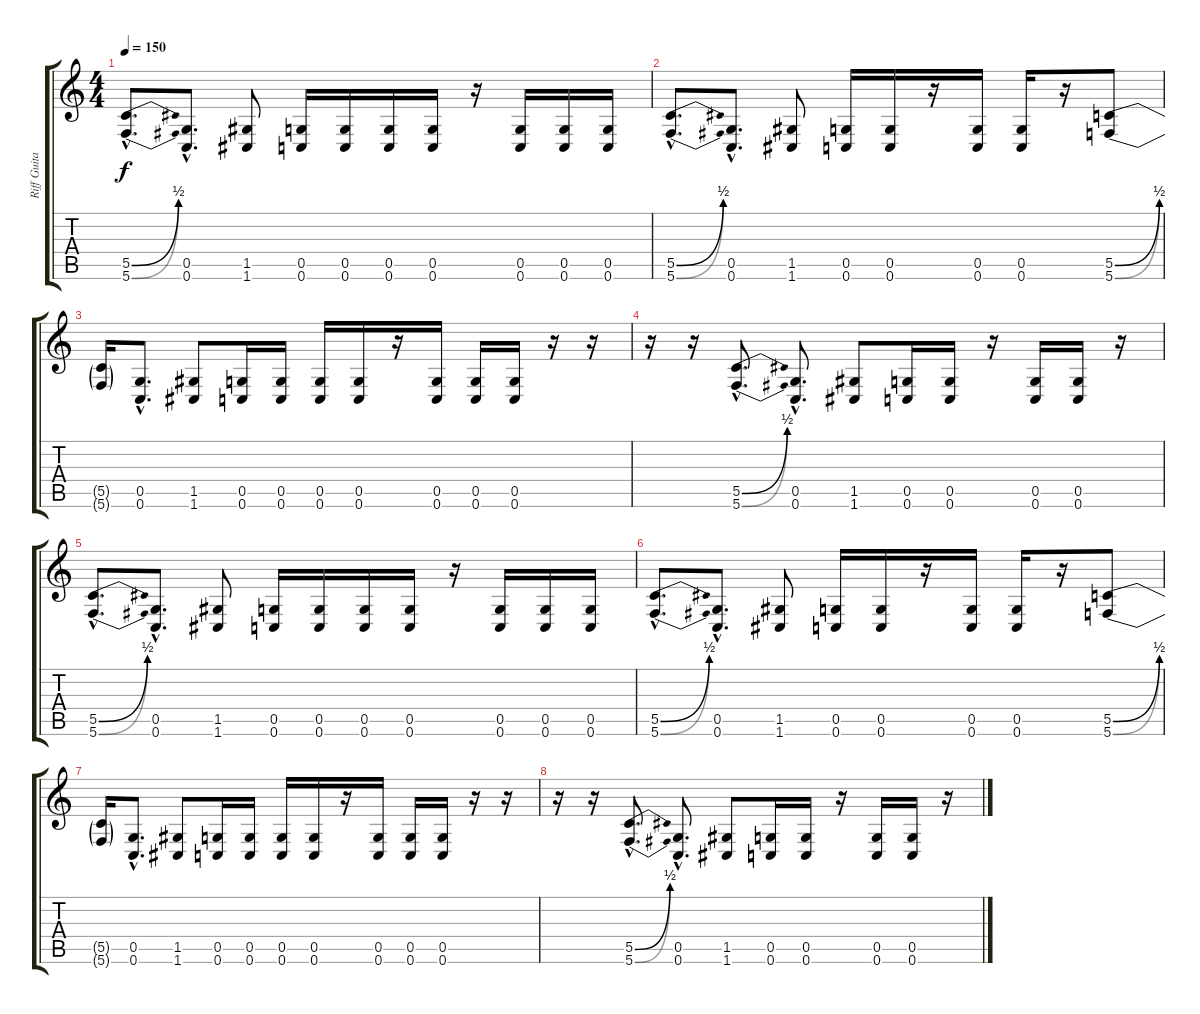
\track ("Riff Guitar" "Riff Guita") {instrument overdrivenguitar}
\staff {score tabs}
\tuning (D4 A3 F3 C3 G2 C2) {hide}
\ts (4 4)
\tempo 150
\clef g2
\ks c
(5.5{be (bend 0 0 60 2) hac} 5.6{be (bend 0 0 60 2) hac}).8{d dy f} (0.5{hac} 0.6{hac}).8{d} (1.5 1.6).8 (0.5 0.6).16 (0.5 0.6).16 (0.5 0.6).16 (0.5 0.6).16 r.16 (0.5 0.6).16 (0.5 0.6).16 (0.5 0.6).16 |
(5.5{be (bend 0 0 60 2) hac} 5.6{be (bend 0 0 60 2) hac}).8{d} (0.5{hac} 0.6{hac}).8{d} (1.5 1.6).8 (0.5 0.6).16 (0.5 0.6).16 r.16 (0.5 0.6).16 (0.5 0.6).16 r.16 (5.5{be (bend 0 0 60 2)} 5.6{be (bend 0 0 60 2)}).8 |
(5.5{t} 5.6{t}).16 (0.5{hac} 0.6{hac}).8{d} (1.5 1.6).8 (0.5 0.6).16 (0.5 0.6).16 (0.5 0.6).16 (0.5 0.6).16 r.16 (0.5 0.6).16 (0.5 0.6).16 (0.5 0.6).16 r.16 r.16 |
r.16 r.16 (5.5{be (bend 0 0 60 2) hac} 5.6{be (bend 0 0 60 2) hac}).8{d} (0.5{hac} 0.6{hac}).8{d} (1.5 1.6).8 (0.5 0.6).16 (0.5 0.6).16 r.16 (0.5 0.6).16 (0.5 0.6).16 r.16 |
(5.5{be (bend 0 0 60 2) hac} 5.6{be (bend 0 0 60 2) hac}).8{d} (0.5{hac} 0.6{hac}).8{d} (1.5 1.6).8 (0.5 0.6).16 (0.5 0.6).16 (0.5 0.6).16 (0.5 0.6).16 r.16 (0.5 0.6).16 (0.5 0.6).16 (0.5 0.6).16 |
(5.5{be (bend 0 0 60 2) hac} 5.6{be (bend 0 0 60 2) hac}).8{d} (0.5{hac} 0.6{hac}).8{d} (1.5 1.6).8 (0.5 0.6).16 (0.5 0.6).16 r.16 (0.5 0.6).16 (0.5 0.6).16 r.16 (5.5{be (bend 0 0 60 2)} 5.6{be (bend 0 0 60 2)}).8 |
(5.5{t} 5.6{t}).16 (0.5{hac} 0.6{hac}).8{d} (1.5 1.6).8 (0.5 0.6).16 (0.5 0.6).16 (0.5 0.6).16 (0.5 0.6).16 r.16 (0.5 0.6).16 (0.5 0.6).16 (0.5 0.6).16 r.16 r.16 |
r.16 r.16 (5.5{be (bend 0 0 60 2) hac} 5.6{be (bend 0 0 60 2) hac}).8{d} (0.5{hac} 0.6{hac}).8{d} (1.5 1.6).8 (0.5 0.6).16 (0.5 0.6).16 r.16 (0.5 0.6).16 (0.5 0.6).16 r.16
